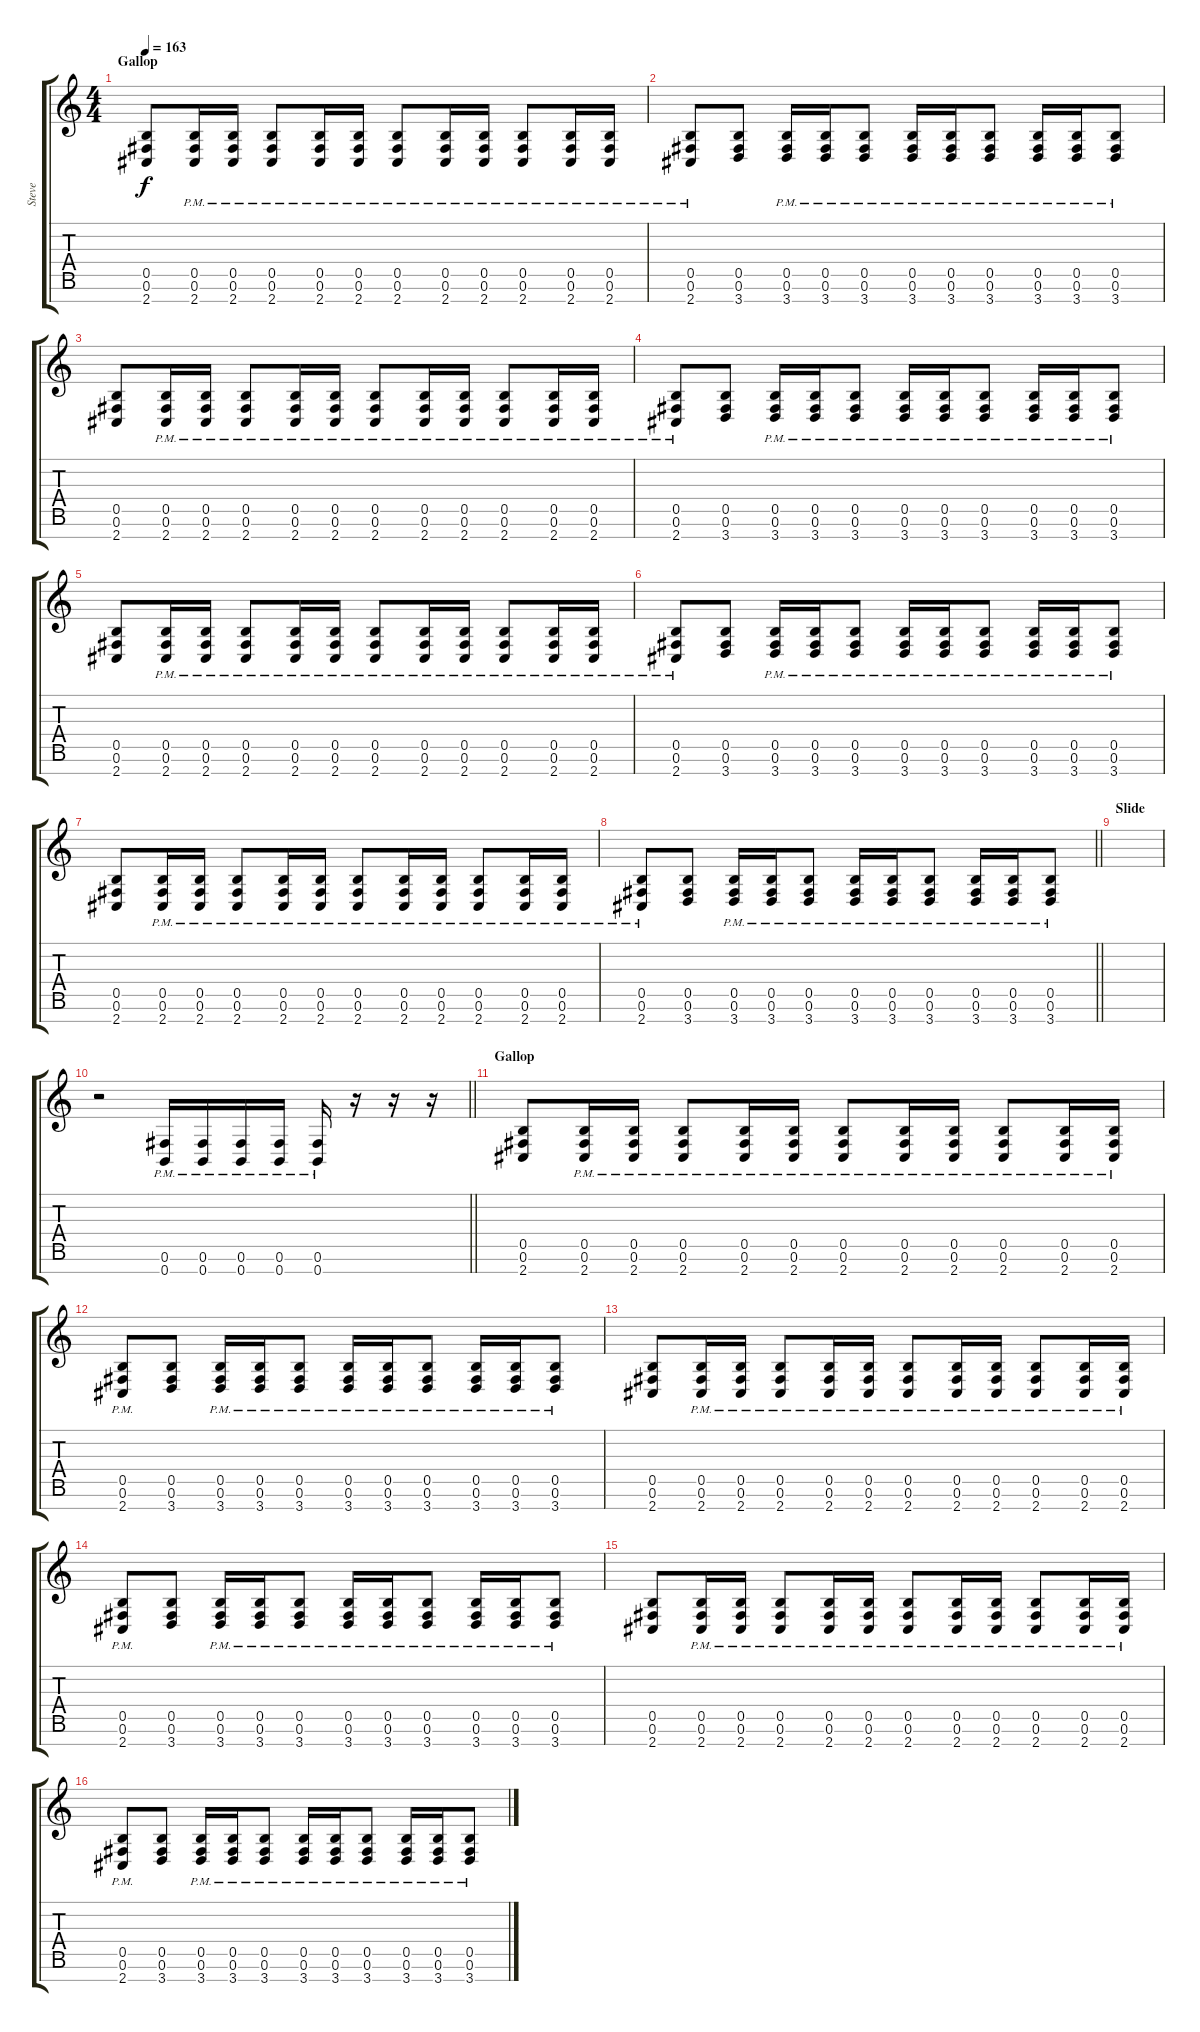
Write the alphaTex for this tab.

\track ("Steve" "Steve") {instrument distortionguitar}
\staff {score tabs}
\tuning (Gb4 Db4 Ab3 E3 B2 Gb2 B1) {hide}
\ts (4 4)
\section ("" "Gallop")
\tempo 163
\clef g2
\ks c
(0.5 0.6 2.7).8{dy f} (0.5{pm} 0.6{pm} 2.7{pm}).16 (0.5{pm} 0.6{pm} 2.7{pm}).16 (0.5{pm} 0.6{pm} 2.7{pm}).8 (0.5{pm} 0.6{pm} 2.7{pm}).16 (0.5{pm} 0.6{pm} 2.7{pm}).16 (0.5{pm} 0.6{pm} 2.7{pm}).8 (0.5{pm} 0.6{pm} 2.7{pm}).16 (0.5{pm} 0.6{pm} 2.7{pm}).16 (0.5{pm} 0.6{pm} 2.7{pm}).8 (0.5{pm} 0.6{pm} 2.7{pm}).16 (0.5{pm} 0.6{pm} 2.7{pm}).16 |
(0.5{pm} 0.6{pm} 2.7{pm}).8 (0.5 0.6 3.7).8 (0.5{pm} 0.6{pm} 3.7{pm}).16 (0.5{pm} 0.6{pm} 3.7{pm}).16 (0.5{pm} 0.6{pm} 3.7{pm}).8 (0.5{pm} 0.6{pm} 3.7{pm}).16 (0.5{pm} 0.6{pm} 3.7{pm}).16 (0.5{pm} 0.6{pm} 3.7{pm}).8 (0.5{pm} 0.6{pm} 3.7{pm}).16 (0.5{pm} 0.6{pm} 3.7{pm}).16 (0.5{pm} 0.6{pm} 3.7{pm}).8 |
(0.5 0.6 2.7).8 (0.5{pm} 0.6{pm} 2.7{pm}).16 (0.5{pm} 0.6{pm} 2.7{pm}).16 (0.5{pm} 0.6{pm} 2.7{pm}).8 (0.5{pm} 0.6{pm} 2.7{pm}).16 (0.5{pm} 0.6{pm} 2.7{pm}).16 (0.5{pm} 0.6{pm} 2.7{pm}).8 (0.5{pm} 0.6{pm} 2.7{pm}).16 (0.5{pm} 0.6{pm} 2.7{pm}).16 (0.5{pm} 0.6{pm} 2.7{pm}).8 (0.5{pm} 0.6{pm} 2.7{pm}).16 (0.5{pm} 0.6{pm} 2.7{pm}).16 |
(0.5{pm} 0.6{pm} 2.7{pm}).8 (0.5 0.6 3.7).8 (0.5{pm} 0.6{pm} 3.7{pm}).16 (0.5{pm} 0.6{pm} 3.7{pm}).16 (0.5{pm} 0.6{pm} 3.7{pm}).8 (0.5{pm} 0.6{pm} 3.7{pm}).16 (0.5{pm} 0.6{pm} 3.7{pm}).16 (0.5{pm} 0.6{pm} 3.7{pm}).8 (0.5{pm} 0.6{pm} 3.7{pm}).16 (0.5{pm} 0.6{pm} 3.7{pm}).16 (0.5{pm} 0.6{pm} 3.7{pm}).8 |
(0.5 0.6 2.7).8 (0.5{pm} 0.6{pm} 2.7{pm}).16 (0.5{pm} 0.6{pm} 2.7{pm}).16 (0.5{pm} 0.6{pm} 2.7{pm}).8 (0.5{pm} 0.6{pm} 2.7{pm}).16 (0.5{pm} 0.6{pm} 2.7{pm}).16 (0.5{pm} 0.6{pm} 2.7{pm}).8 (0.5{pm} 0.6{pm} 2.7{pm}).16 (0.5{pm} 0.6{pm} 2.7{pm}).16 (0.5{pm} 0.6{pm} 2.7{pm}).8 (0.5{pm} 0.6{pm} 2.7{pm}).16 (0.5{pm} 0.6{pm} 2.7{pm}).16 |
(0.5{pm} 0.6{pm} 2.7{pm}).8 (0.5 0.6 3.7).8 (0.5{pm} 0.6{pm} 3.7{pm}).16 (0.5{pm} 0.6{pm} 3.7{pm}).16 (0.5{pm} 0.6{pm} 3.7{pm}).8 (0.5{pm} 0.6{pm} 3.7{pm}).16 (0.5{pm} 0.6{pm} 3.7{pm}).16 (0.5{pm} 0.6{pm} 3.7{pm}).8 (0.5{pm} 0.6{pm} 3.7{pm}).16 (0.5{pm} 0.6{pm} 3.7{pm}).16 (0.5{pm} 0.6{pm} 3.7{pm}).8 |
(0.5 0.6 2.7).8 (0.5{pm} 0.6{pm} 2.7{pm}).16 (0.5{pm} 0.6{pm} 2.7{pm}).16 (0.5{pm} 0.6{pm} 2.7{pm}).8 (0.5{pm} 0.6{pm} 2.7{pm}).16 (0.5{pm} 0.6{pm} 2.7{pm}).16 (0.5{pm} 0.6{pm} 2.7{pm}).8 (0.5{pm} 0.6{pm} 2.7{pm}).16 (0.5{pm} 0.6{pm} 2.7{pm}).16 (0.5{pm} 0.6{pm} 2.7{pm}).8 (0.5{pm} 0.6{pm} 2.7{pm}).16 (0.5{pm} 0.6{pm} 2.7{pm}).16 |
\barLineRight lightlight
(0.5{pm} 0.6{pm} 2.7{pm}).8 (0.5 0.6 3.7).8 (0.5{pm} 0.6{pm} 3.7{pm}).16 (0.5{pm} 0.6{pm} 3.7{pm}).16 (0.5{pm} 0.6{pm} 3.7{pm}).8 (0.5{pm} 0.6{pm} 3.7{pm}).16 (0.5{pm} 0.6{pm} 3.7{pm}).16 (0.5{pm} 0.6{pm} 3.7{pm}).8 (0.5{pm} 0.6{pm} 3.7{pm}).16 (0.5{pm} 0.6{pm} 3.7{pm}).16 (0.5{pm} 0.6{pm} 3.7{pm}).8 |
\section ("" "Slide")
|
\barLineRight lightlight
r.2 (0.6{pm} 0.7{pm}).16 (0.6{pm} 0.7{pm}).16 (0.6{pm} 0.7{pm}).16 (0.6{pm} 0.7{pm}).16 (0.6{pm} 0.7{pm}).16 r.16 r.16 r.16 |
\section ("" "Gallop")
(0.5 0.6 2.7).8 (0.5{pm} 0.6{pm} 2.7{pm}).16 (0.5{pm} 0.6{pm} 2.7{pm}).16 (0.5{pm} 0.6{pm} 2.7{pm}).8 (0.5{pm} 0.6{pm} 2.7{pm}).16 (0.5{pm} 0.6{pm} 2.7{pm}).16 (0.5{pm} 0.6{pm} 2.7{pm}).8 (0.5{pm} 0.6{pm} 2.7{pm}).16 (0.5{pm} 0.6{pm} 2.7{pm}).16 (0.5{pm} 0.6{pm} 2.7{pm}).8 (0.5{pm} 0.6{pm} 2.7{pm}).16 (0.5{pm} 0.6{pm} 2.7{pm}).16 |
(0.5{pm} 0.6{pm} 2.7{pm}).8 (0.5 0.6 3.7).8 (0.5{pm} 0.6{pm} 3.7{pm}).16 (0.5{pm} 0.6{pm} 3.7{pm}).16 (0.5{pm} 0.6{pm} 3.7{pm}).8 (0.5{pm} 0.6{pm} 3.7{pm}).16 (0.5{pm} 0.6{pm} 3.7{pm}).16 (0.5{pm} 0.6{pm} 3.7{pm}).8 (0.5{pm} 0.6{pm} 3.7{pm}).16 (0.5{pm} 0.6{pm} 3.7{pm}).16 (0.5{pm} 0.6{pm} 3.7{pm}).8 |
(0.5 0.6 2.7).8 (0.5{pm} 0.6{pm} 2.7{pm}).16 (0.5{pm} 0.6{pm} 2.7{pm}).16 (0.5{pm} 0.6{pm} 2.7{pm}).8 (0.5{pm} 0.6{pm} 2.7{pm}).16 (0.5{pm} 0.6{pm} 2.7{pm}).16 (0.5{pm} 0.6{pm} 2.7{pm}).8 (0.5{pm} 0.6{pm} 2.7{pm}).16 (0.5{pm} 0.6{pm} 2.7{pm}).16 (0.5{pm} 0.6{pm} 2.7{pm}).8 (0.5{pm} 0.6{pm} 2.7{pm}).16 (0.5{pm} 0.6{pm} 2.7{pm}).16 |
(0.5{pm} 0.6{pm} 2.7{pm}).8 (0.5 0.6 3.7).8 (0.5{pm} 0.6{pm} 3.7{pm}).16 (0.5{pm} 0.6{pm} 3.7{pm}).16 (0.5{pm} 0.6{pm} 3.7{pm}).8 (0.5{pm} 0.6{pm} 3.7{pm}).16 (0.5{pm} 0.6{pm} 3.7{pm}).16 (0.5{pm} 0.6{pm} 3.7{pm}).8 (0.5{pm} 0.6{pm} 3.7{pm}).16 (0.5{pm} 0.6{pm} 3.7{pm}).16 (0.5{pm} 0.6{pm} 3.7{pm}).8 |
(0.5 0.6 2.7).8 (0.5{pm} 0.6{pm} 2.7{pm}).16 (0.5{pm} 0.6{pm} 2.7{pm}).16 (0.5{pm} 0.6{pm} 2.7{pm}).8 (0.5{pm} 0.6{pm} 2.7{pm}).16 (0.5{pm} 0.6{pm} 2.7{pm}).16 (0.5{pm} 0.6{pm} 2.7{pm}).8 (0.5{pm} 0.6{pm} 2.7{pm}).16 (0.5{pm} 0.6{pm} 2.7{pm}).16 (0.5{pm} 0.6{pm} 2.7{pm}).8 (0.5{pm} 0.6{pm} 2.7{pm}).16 (0.5{pm} 0.6{pm} 2.7{pm}).16 |
(0.5{pm} 0.6{pm} 2.7{pm}).8 (0.5 0.6 3.7).8 (0.5{pm} 0.6{pm} 3.7{pm}).16 (0.5{pm} 0.6{pm} 3.7{pm}).16 (0.5{pm} 0.6{pm} 3.7{pm}).8 (0.5{pm} 0.6{pm} 3.7{pm}).16 (0.5{pm} 0.6{pm} 3.7{pm}).16 (0.5{pm} 0.6{pm} 3.7{pm}).8 (0.5{pm} 0.6{pm} 3.7{pm}).16 (0.5{pm} 0.6{pm} 3.7{pm}).16 (0.5{pm} 0.6{pm} 3.7{pm}).8
